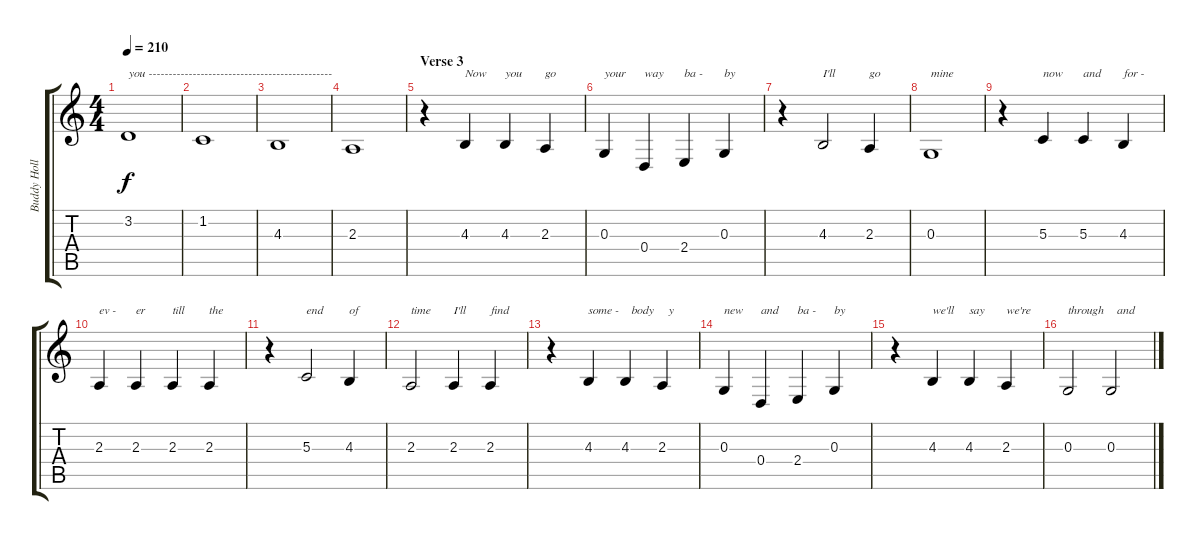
\track ("Buddy Holly" "Buddy Holl") {instrument clarinet}
\staff {score tabs}
\tuning (E4 B3 G3 D3 A2 E2) {hide}
\ts (4 4)
\tempo 210
\clef g2
\ks c
3.2.1{txt "you ----------------------------------------------" dy f} |
1.2.1 |
4.3.1 |
2.3.1 |
\section ("" "Verse 3")
r.4 4.3.4{txt "Now"} 4.3.4{txt "you"} 2.3.4{txt "go"} |
0.3.4{txt "your"} 0.4.4{txt "way"} 2.4.4{txt "ba -"} 0.3.4{txt "by"} |
r.4 4.3.2{txt "I'll"} 2.3.4{txt "go"} |
0.3.1{txt "mine"} |
r.4 5.3.4{txt "now"} 5.3.4{txt "and"} 4.3.4{txt "for -"} |
2.3.4{txt "ev -"} 2.3.4{txt "er"} 2.3.4{txt "till"} 2.3.4{txt "the"} |
r.4 5.3.2{txt "end"} 4.3.4{txt "of"} |
2.3.2{txt "time"} 2.3.4{txt "I'll"} 2.3.4{txt "find"} |
r.4 4.3.4{txt "some -"} 4.3.4{txt "  body"} 2.3.4{txt "  y"} |
0.3.4{txt "new"} 0.4.4{txt "and"} 2.4.4{txt "ba -"} 0.3.4{txt "by"} |
r.4 4.3.4{txt "we'll"} 4.3.4{txt "say"} 2.3.4{txt "we're"} |
0.3.2{txt "through"} 0.3.2{txt "  and"}
